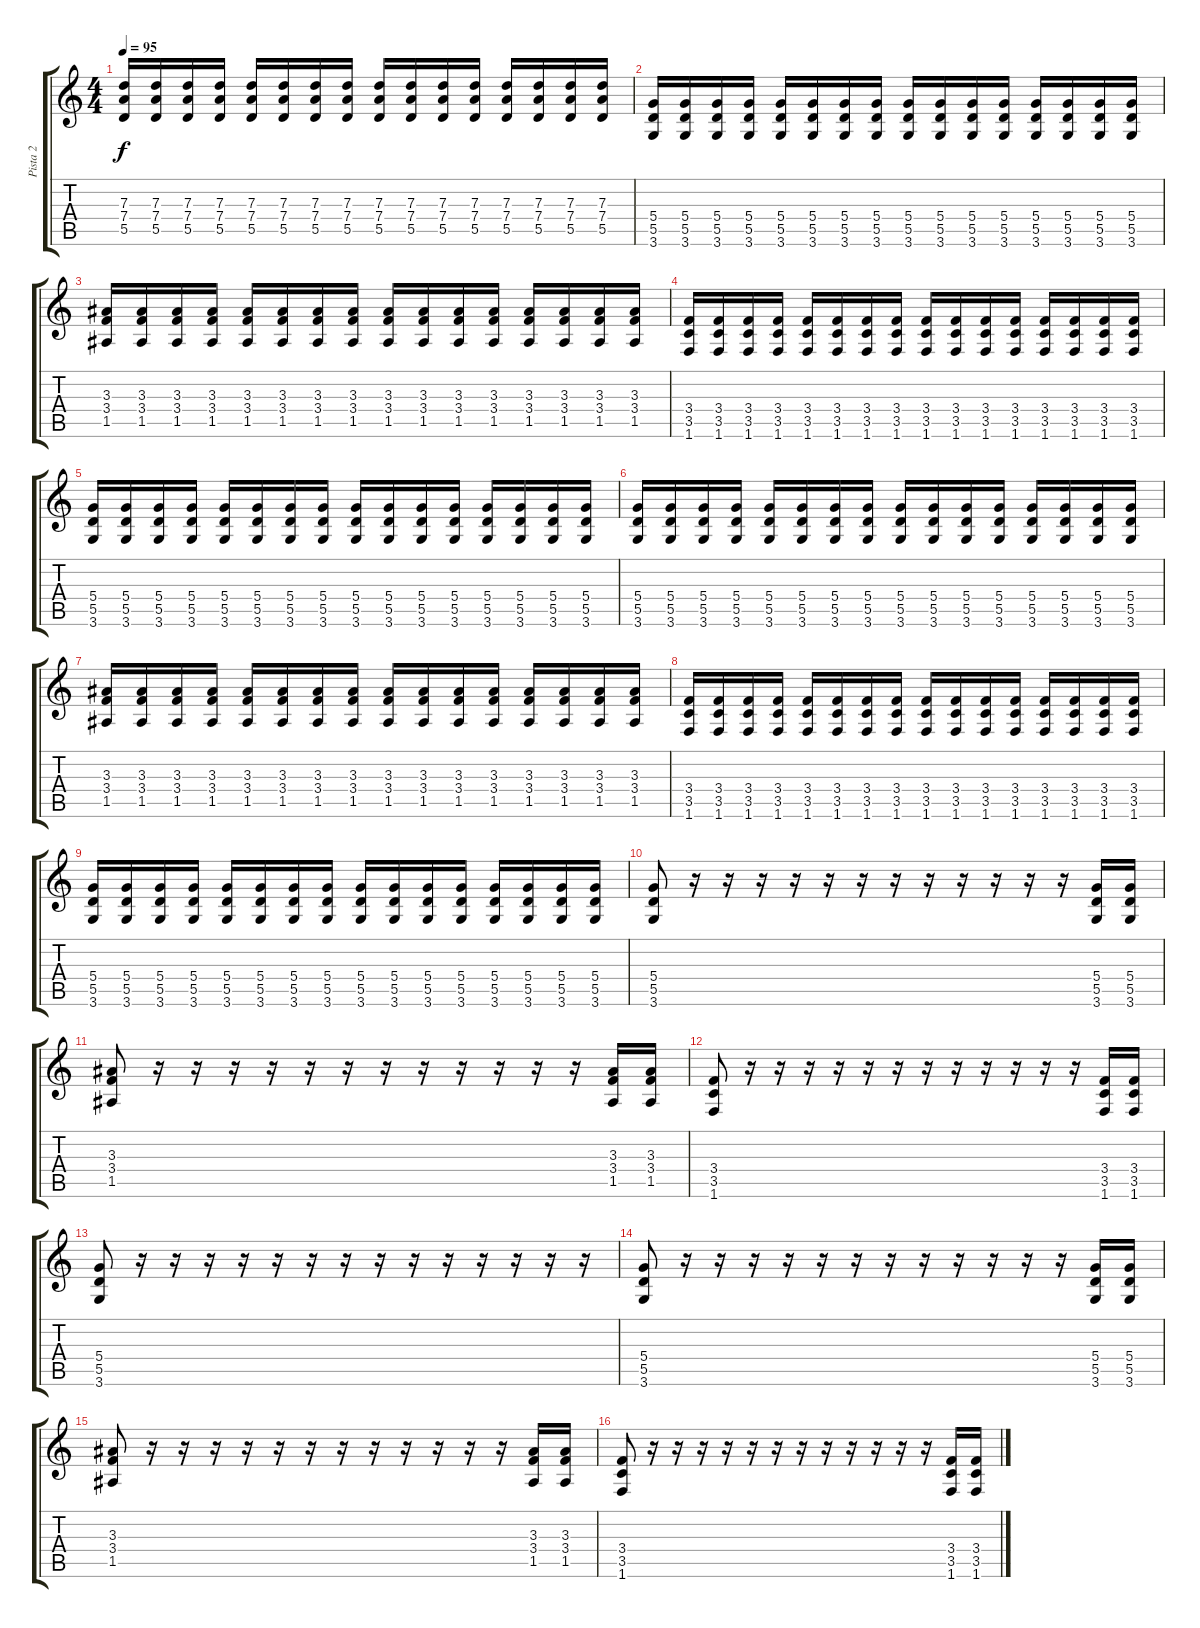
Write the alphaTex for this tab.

\track ("Pista 2" "Pista 2") {instrument distortionguitar}
\staff {score tabs}
\tuning (E4 B3 G3 D3 A2 E2) {hide}
\ts (4 4)
\tempo 95
\clef g2
\ks c
(7.3 7.4 5.5).16{dy f} (7.3 7.4 5.5).16 (7.3 7.4 5.5).16 (7.3 7.4 5.5).16 (7.3 7.4 5.5).16 (7.3 7.4 5.5).16 (7.3 7.4 5.5).16 (7.3 7.4 5.5).16 (7.3 7.4 5.5).16 (7.3 7.4 5.5).16 (7.3 7.4 5.5).16 (7.3 7.4 5.5).16 (7.3 7.4 5.5).16 (7.3 7.4 5.5).16 (7.3 7.4 5.5).16 (7.3 7.4 5.5).16 |
(5.4 5.5 3.6).16 (5.4 5.5 3.6).16 (5.4 5.5 3.6).16 (5.4 5.5 3.6).16 (5.4 5.5 3.6).16 (5.4 5.5 3.6).16 (5.4 5.5 3.6).16 (5.4 5.5 3.6).16 (5.4 5.5 3.6).16 (5.4 5.5 3.6).16 (5.4 5.5 3.6).16 (5.4 5.5 3.6).16 (5.4 5.5 3.6).16 (5.4 5.5 3.6).16 (5.4 5.5 3.6).16 (5.4 5.5 3.6).16 |
(3.3 3.4 1.5).16 (3.3 3.4 1.5).16 (3.3 3.4 1.5).16 (3.3 3.4 1.5).16 (3.3 3.4 1.5).16 (3.3 3.4 1.5).16 (3.3 3.4 1.5).16 (3.3 3.4 1.5).16 (3.3 3.4 1.5).16 (3.3 3.4 1.5).16 (3.3 3.4 1.5).16 (3.3 3.4 1.5).16 (3.3 3.4 1.5).16 (3.3 3.4 1.5).16 (3.3 3.4 1.5).16 (3.3 3.4 1.5).16 |
(3.4 3.5 1.6).16 (3.4 3.5 1.6).16 (3.4 3.5 1.6).16 (3.4 3.5 1.6).16 (3.4 3.5 1.6).16 (3.4 3.5 1.6).16 (3.4 3.5 1.6).16 (3.4 3.5 1.6).16 (3.4 3.5 1.6).16 (3.4 3.5 1.6).16 (3.4 3.5 1.6).16 (3.4 3.5 1.6).16 (3.4 3.5 1.6).16 (3.4 3.5 1.6).16 (3.4 3.5 1.6).16 (3.4 3.5 1.6).16 |
(5.4 5.5 3.6).16 (5.4 5.5 3.6).16 (5.4 5.5 3.6).16 (5.4 5.5 3.6).16 (5.4 5.5 3.6).16 (5.4 5.5 3.6).16 (5.4 5.5 3.6).16 (5.4 5.5 3.6).16 (5.4 5.5 3.6).16 (5.4 5.5 3.6).16 (5.4 5.5 3.6).16 (5.4 5.5 3.6).16 (5.4 5.5 3.6).16 (5.4 5.5 3.6).16 (5.4 5.5 3.6).16 (5.4 5.5 3.6).16 |
(5.4 5.5 3.6).16 (5.4 5.5 3.6).16 (5.4 5.5 3.6).16 (5.4 5.5 3.6).16 (5.4 5.5 3.6).16 (5.4 5.5 3.6).16 (5.4 5.5 3.6).16 (5.4 5.5 3.6).16 (5.4 5.5 3.6).16 (5.4 5.5 3.6).16 (5.4 5.5 3.6).16 (5.4 5.5 3.6).16 (5.4 5.5 3.6).16 (5.4 5.5 3.6).16 (5.4 5.5 3.6).16 (5.4 5.5 3.6).16 |
(3.3 3.4 1.5).16 (3.3 3.4 1.5).16 (3.3 3.4 1.5).16 (3.3 3.4 1.5).16 (3.3 3.4 1.5).16 (3.3 3.4 1.5).16 (3.3 3.4 1.5).16 (3.3 3.4 1.5).16 (3.3 3.4 1.5).16 (3.3 3.4 1.5).16 (3.3 3.4 1.5).16 (3.3 3.4 1.5).16 (3.3 3.4 1.5).16 (3.3 3.4 1.5).16 (3.3 3.4 1.5).16 (3.3 3.4 1.5).16 |
(3.4 3.5 1.6).16 (3.4 3.5 1.6).16 (3.4 3.5 1.6).16 (3.4 3.5 1.6).16 (3.4 3.5 1.6).16 (3.4 3.5 1.6).16 (3.4 3.5 1.6).16 (3.4 3.5 1.6).16 (3.4 3.5 1.6).16 (3.4 3.5 1.6).16 (3.4 3.5 1.6).16 (3.4 3.5 1.6).16 (3.4 3.5 1.6).16 (3.4 3.5 1.6).16 (3.4 3.5 1.6).16 (3.4 3.5 1.6).16 |
(5.4 5.5 3.6).16 (5.4 5.5 3.6).16 (5.4 5.5 3.6).16 (5.4 5.5 3.6).16 (5.4 5.5 3.6).16 (5.4 5.5 3.6).16 (5.4 5.5 3.6).16 (5.4 5.5 3.6).16 (5.4 5.5 3.6).16 (5.4 5.5 3.6).16 (5.4 5.5 3.6).16 (5.4 5.5 3.6).16 (5.4 5.5 3.6).16 (5.4 5.5 3.6).16 (5.4 5.5 3.6).16 (5.4 5.5 3.6).16 |
(5.4 5.5 3.6).8{balance 0} r.16 r.16 r.16 r.16 r.16 r.16 r.16 r.16 r.16 r.16 r.16 r.16 (5.4 5.5 3.6).16 (5.4 5.5 3.6).16 |
(3.3 3.4 1.5).8 r.16 r.16 r.16 r.16 r.16 r.16 r.16 r.16 r.16 r.16 r.16 r.16 (3.3 3.4 1.5).16 (3.3 3.4 1.5).16 |
(3.4 3.5 1.6).8 r.16 r.16 r.16 r.16 r.16 r.16 r.16 r.16 r.16 r.16 r.16 r.16 (3.4 3.5 1.6).16 (3.4 3.5 1.6).16 |
(5.4 5.5 3.6).8 r.16 r.16 r.16 r.16 r.16 r.16 r.16 r.16 r.16 r.16 r.16 r.16 r.16 r.16 |
(5.4 5.5 3.6).8 r.16 r.16 r.16 r.16 r.16 r.16 r.16 r.16 r.16 r.16 r.16 r.16 (5.4 5.5 3.6).16 (5.4 5.5 3.6).16 |
(3.3 3.4 1.5).8 r.16 r.16 r.16 r.16 r.16 r.16 r.16 r.16 r.16 r.16 r.16 r.16 (3.3 3.4 1.5).16 (3.3 3.4 1.5).16 |
(3.4 3.5 1.6).8 r.16 r.16 r.16 r.16 r.16 r.16 r.16 r.16 r.16 r.16 r.16 r.16 (3.4 3.5 1.6).16 (3.4 3.5 1.6).16
